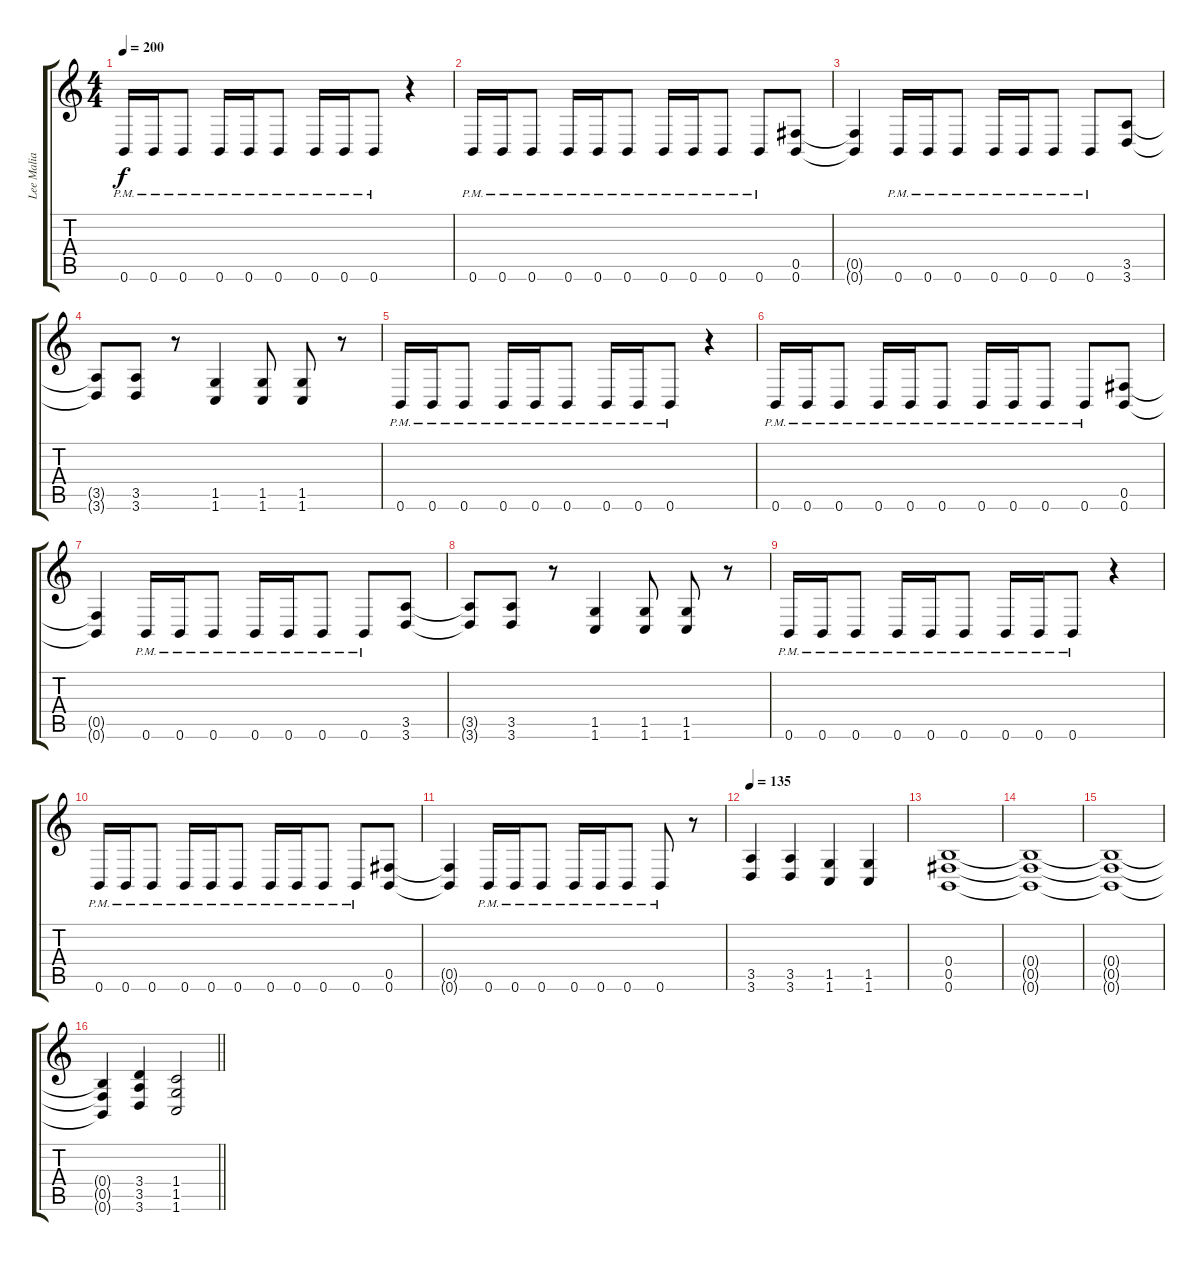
\track ("Lee Malia" "Lee Malia") {instrument distortionguitar}
\staff {score tabs}
\tuning (Db4 Ab3 E3 B2 Gb2 B1) {hide}
\ts (4 4)
\tempo 200
\clef g2
\ks c
0.6{pm}.16{dy f} 0.6{pm}.16 0.6{pm}.8 0.6{pm}.16 0.6{pm}.16 0.6{pm}.8 0.6{pm}.16 0.6{pm}.16 0.6{pm}.8 r.4 |
0.6{pm}.16 0.6{pm}.16 0.6{pm}.8 0.6{pm}.16 0.6{pm}.16 0.6{pm}.8 0.6{pm}.16 0.6{pm}.16 0.6{pm}.8 0.6{pm}.8 (0.5 0.6).8 |
(0.5{t} 0.6{t}).4 0.6{pm}.16 0.6{pm}.16 0.6{pm}.8 0.6{pm}.16 0.6{pm}.16 0.6{pm}.8 0.6{pm}.8 (3.5 3.6).8 |
(3.5{t} 3.6{t}).8 (3.5 3.6).8 r.8 (1.5 1.6).4 (1.5 1.6).8 (1.5 1.6).8 r.8 |
0.6{pm}.16 0.6{pm}.16 0.6{pm}.8 0.6{pm}.16 0.6{pm}.16 0.6{pm}.8 0.6{pm}.16 0.6{pm}.16 0.6{pm}.8 r.4 |
0.6{pm}.16 0.6{pm}.16 0.6{pm}.8 0.6{pm}.16 0.6{pm}.16 0.6{pm}.8 0.6{pm}.16 0.6{pm}.16 0.6{pm}.8 0.6{pm}.8 (0.5 0.6).8 |
(0.5{t} 0.6{t}).4 0.6{pm}.16 0.6{pm}.16 0.6{pm}.8 0.6{pm}.16 0.6{pm}.16 0.6{pm}.8 0.6{pm}.8 (3.5 3.6).8 |
(3.5{t} 3.6{t}).8 (3.5 3.6).8 r.8 (1.5 1.6).4 (1.5 1.6).8 (1.5 1.6).8 r.8 |
0.6{pm}.16 0.6{pm}.16 0.6{pm}.8 0.6{pm}.16 0.6{pm}.16 0.6{pm}.8 0.6{pm}.16 0.6{pm}.16 0.6{pm}.8 r.4 |
0.6{pm}.16 0.6{pm}.16 0.6{pm}.8 0.6{pm}.16 0.6{pm}.16 0.6{pm}.8 0.6{pm}.16 0.6{pm}.16 0.6{pm}.8 0.6{pm}.8 (0.5 0.6).8 |
(0.5{t} 0.6{t}).4 0.6{pm}.16 0.6{pm}.16 0.6{pm}.8 0.6{pm}.16 0.6{pm}.16 0.6{pm}.8 0.6{pm}.8 r.8 |
\tempo 135
(3.5 3.6).4 (3.5 3.6).4 (1.5 1.6).4 (1.5 1.6).4 |
(0.4 0.5 0.6).1 |
(0.4{t} 0.5{t} 0.6{t}).1 |
(0.4{t} 0.5{t} 0.6{t}).1 |
\barLineRight lightlight
(0.4{t} 0.5{t} 0.6{t}).4 (3.4 3.5 3.6).4 (1.4 1.5 1.6).2
